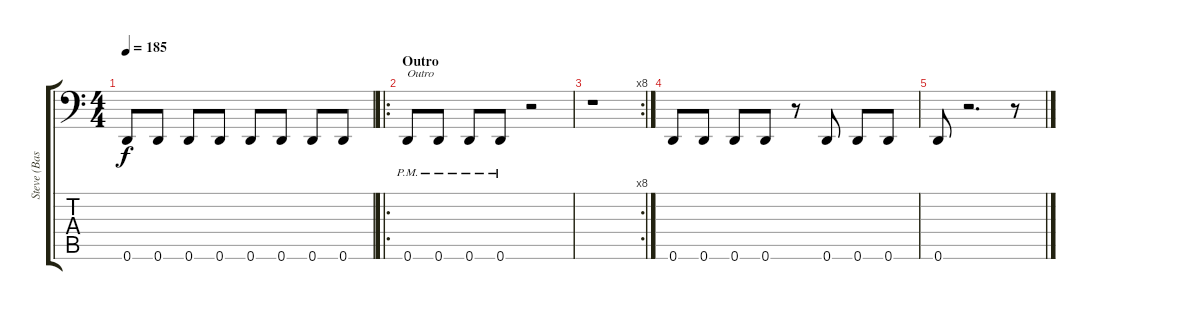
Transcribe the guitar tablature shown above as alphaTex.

\track ("Steve (Bass)" "Steve (Bas") {instrument acousticbass}
\staff {score tabs}
\tuning (E3 B2 G2 D2 A1 D1) {hide}
\ts (4 4)
\tempo 185
\clef f4
\ks c
0.6.8{dy f} 0.6.8 0.6.8 0.6.8 0.6.8 0.6.8 0.6.8 0.6.8 |
\ro
\section ("" "Outro")
0.6{pm}.8{txt "Outro"} 0.6{pm}.8 0.6{pm}.8 0.6{pm}.8 r.2 |
\rc 8
r.1 |
0.6.8 0.6.8 0.6.8 0.6.8 r.8 0.6.8 0.6.8 0.6.8 |
0.6.8 r.2{d} r.8
